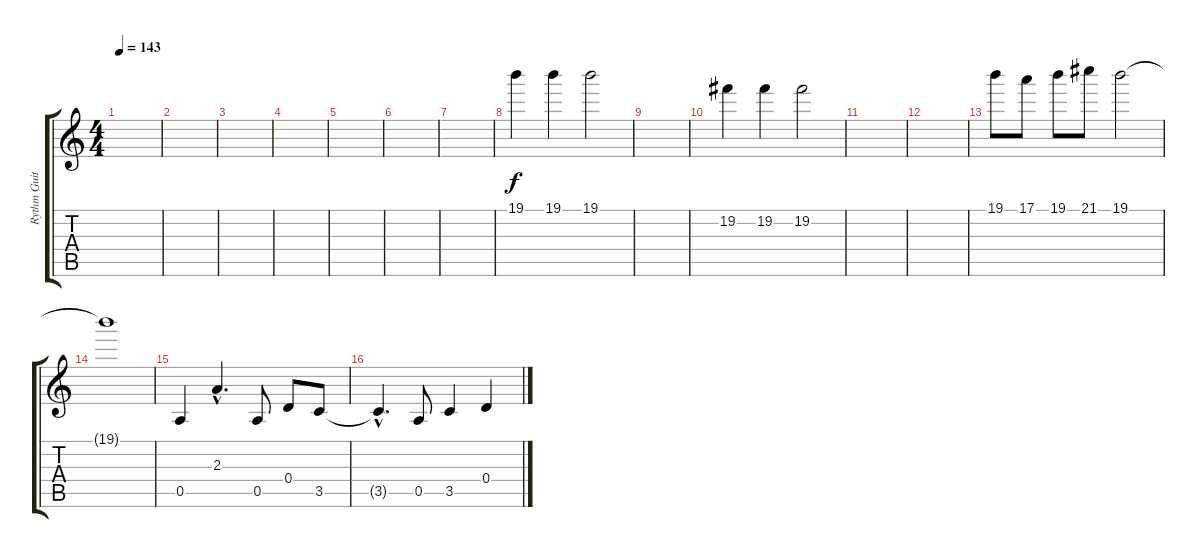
\track ("Rythm Guitar I (overdriven)" "Rythm Guit") {instrument overdrivenguitar}
\staff {score tabs}
\tuning (E4 B3 G3 D3 A2 E2) {hide}
\ts (4 4)
\tempo 143
\clef g2
\ks c
|
|
|
|
|
|
|
19.1.4 19.1.4 19.1.2 |
|
19.2.4 19.2.4 19.2.2 |
|
|
19.1.8 17.1.8 19.1.8 21.1.8 19.1.2 |
19.1{t}.1 |
0.5.4 2.3{hac}.4{d} 0.5.8 0.4.8 3.5.8 |
3.5{hac t}.4{d} 0.5.8 3.5.4 0.4.4
